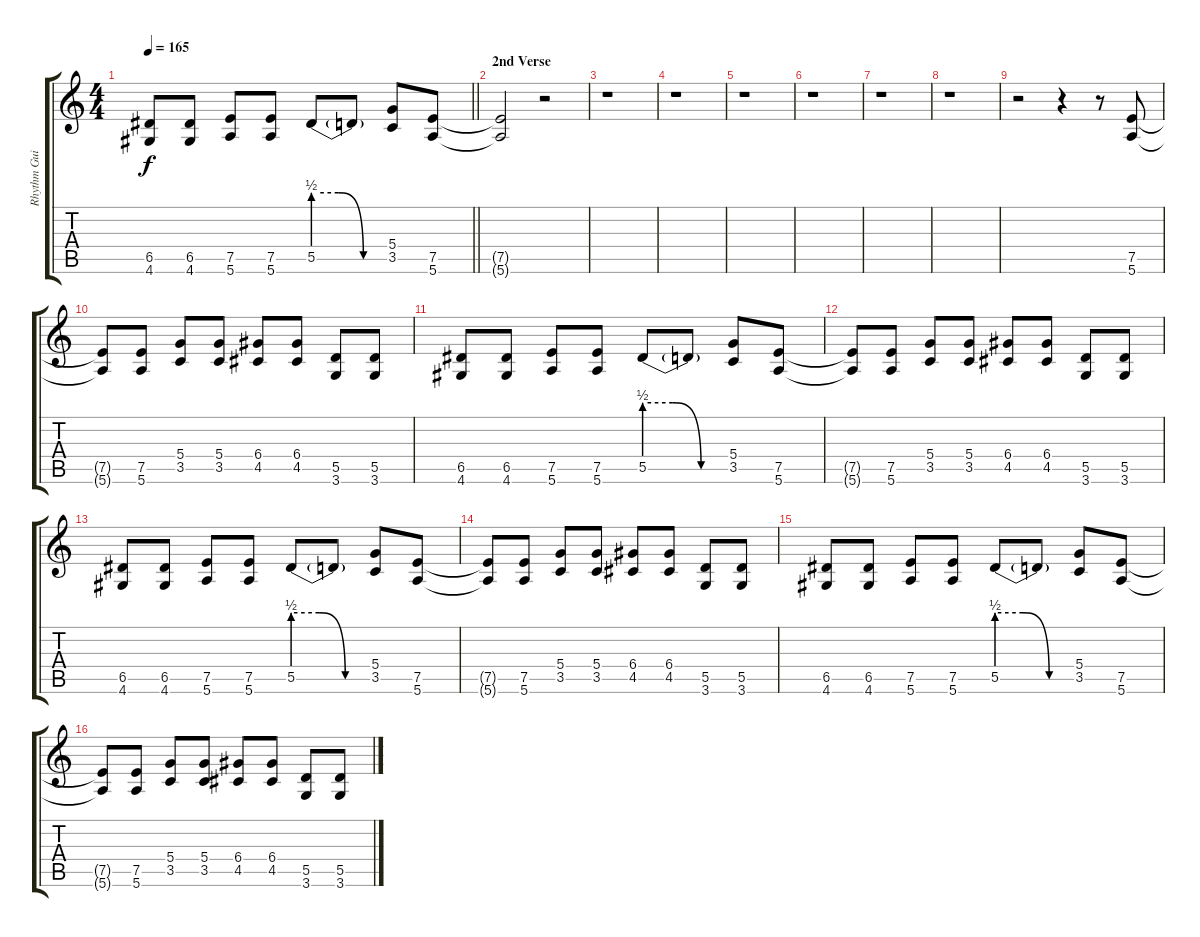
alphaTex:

\track ("Rhythm Guitar (Dave)" "Rhythm Gui") {mute instrument overdrivenguitar}
\staff {score tabs}
\tuning (E4 B3 G3 D3 A2 E2) {hide}
\ts (4 4)
\tempo 165
\clef g2
\barLineRight lightlight
\ks c
(6.5 4.6).8{dy f} (6.5 4.6).8 (7.5 5.6).8 (7.5 5.6).8 5.5{be (custom 0 2 20 2 40 0 60 0)}.8 5.5{t}.8 (5.4 3.5).8 (7.5 5.6).8 |
\section ("" "2nd Verse")
(7.5{t} 5.6{t}).2 r.2 |
r.1 |
r.1 |
r.1 |
r.1 |
r.1 |
r.1 |
r.2 r.4 r.8 (7.5 5.6).8 |
(7.5{t} 5.6{t}).8 (7.5 5.6).8 (5.4 3.5).8 (5.4 3.5).8 (6.4 4.5).8 (6.4 4.5).8 (5.5 3.6).8 (5.5 3.6).8 |
(6.5 4.6).8 (6.5 4.6).8 (7.5 5.6).8 (7.5 5.6).8 5.5{be (custom 0 2 20 2 40 0 60 0)}.8 5.5{t}.8 (5.4 3.5).8 (7.5 5.6).8 |
(7.5{t} 5.6{t}).8 (7.5 5.6).8 (5.4 3.5).8 (5.4 3.5).8 (6.4 4.5).8 (6.4 4.5).8 (5.5 3.6).8 (5.5 3.6).8 |
(6.5 4.6).8 (6.5 4.6).8 (7.5 5.6).8 (7.5 5.6).8 5.5{be (custom 0 2 20 2 40 0 60 0)}.8 5.5{t}.8 (5.4 3.5).8 (7.5 5.6).8 |
(7.5{t} 5.6{t}).8 (7.5 5.6).8 (5.4 3.5).8 (5.4 3.5).8 (6.4 4.5).8 (6.4 4.5).8 (5.5 3.6).8 (5.5 3.6).8 |
(6.5 4.6).8 (6.5 4.6).8 (7.5 5.6).8 (7.5 5.6).8 5.5{be (custom 0 2 20 2 40 0 60 0)}.8 5.5{t}.8 (5.4 3.5).8 (7.5 5.6).8 |
(7.5{t} 5.6{t}).8 (7.5 5.6).8 (5.4 3.5).8 (5.4 3.5).8 (6.4 4.5).8 (6.4 4.5).8 (5.5 3.6).8 (5.5 3.6).8
